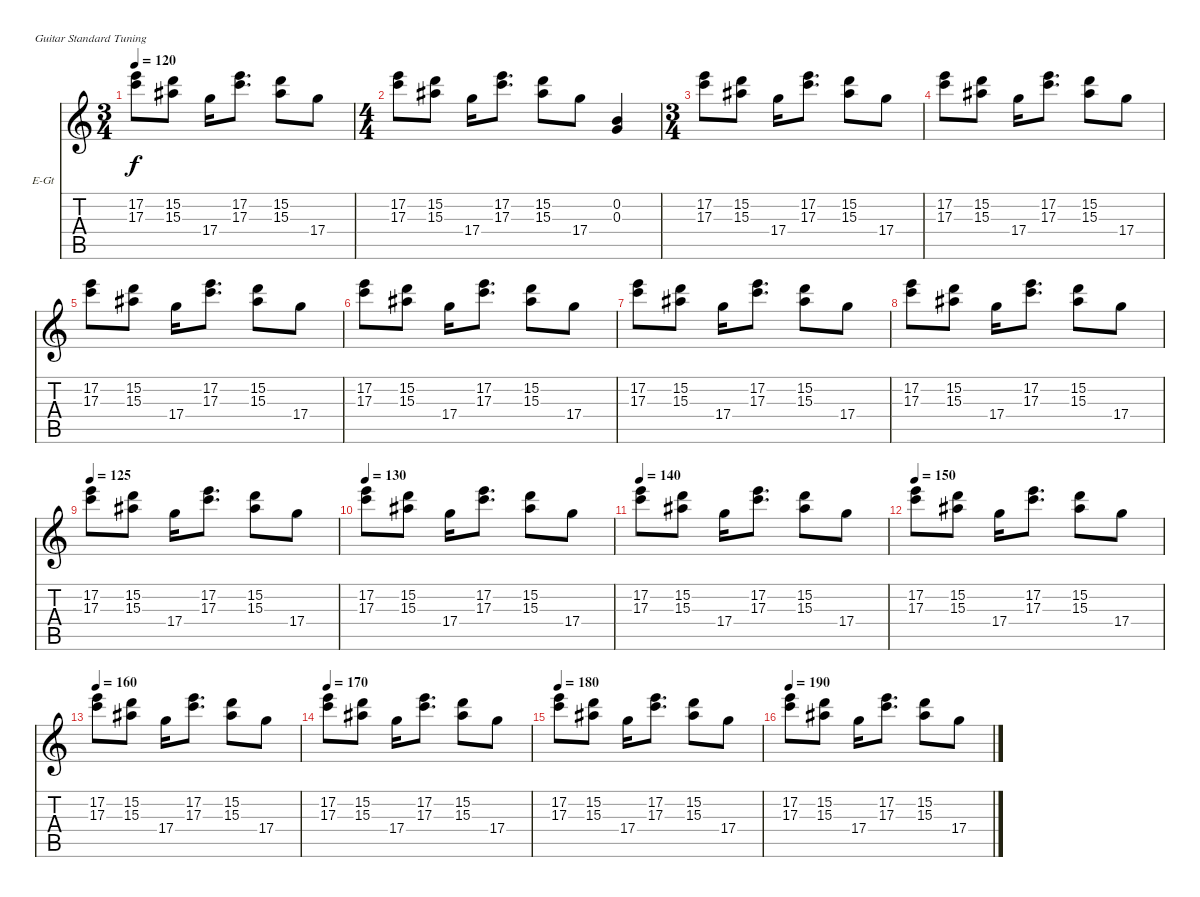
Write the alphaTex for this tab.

\defaultSystemsLayout 4
\bracketExtendMode nobrackets
\firstSystemTrackNameOrientation horizontal
\otherSystemsTrackNameOrientation horizontal
\track ("Mike McCready (Drive)" "E-Gt") {instrument overdrivenguitar}
\staff {score tabs}
\tuning (E4 B3 G3 D3 A2 E2)
\ts (3 4)
\tempo 120
\clef g2
\ks c
(17.2 17.3).8{dy f} (15.2 15.3).8 17.4.16 (17.2 17.3).8{d} (15.2 15.3).8 17.4.8 |
\ts (4 4)
(17.2 17.3).8 (15.2 15.3).8 17.4.16 (17.2 17.3).8{d} (15.2 15.3).8 17.4.8 (0.2 0.3).4 |
\ts (3 4)
(17.2 17.3).8 (15.2 15.3).8 17.4.16 (17.2 17.3).8{d} (15.2 15.3).8 17.4.8 |
(17.2 17.3).8 (15.2 15.3).8 17.4.16 (17.2 17.3).8{d} (15.2 15.3).8 17.4.8 |
(17.2 17.3).8 (15.2 15.3).8 17.4.16 (17.2 17.3).8{d} (15.2 15.3).8 17.4.8 |
(17.2 17.3).8 (15.2 15.3).8 17.4.16 (17.2 17.3).8{d} (15.2 15.3).8 17.4.8 |
(17.2 17.3).8 (15.2 15.3).8 17.4.16 (17.2 17.3).8{d} (15.2 15.3).8 17.4.8 |
(17.2 17.3).8 (15.2 15.3).8 17.4.16 (17.2 17.3).8{d} (15.2 15.3).8 17.4.8 |
\tempo 125
(17.2 17.3).8 (15.2 15.3).8 17.4.16 (17.2 17.3).8{d} (15.2 15.3).8 17.4.8 |
\tempo 130
(17.2 17.3).8 (15.2 15.3).8 17.4.16 (17.2 17.3).8{d} (15.2 15.3).8 17.4.8 |
\tempo 140
(17.2 17.3).8 (15.2 15.3).8 17.4.16 (17.2 17.3).8{d} (15.2 15.3).8 17.4.8 |
\tempo 150
(17.2 17.3).8 (15.2 15.3).8 17.4.16 (17.2 17.3).8{d} (15.2 15.3).8 17.4.8 |
\tempo 160
(17.2 17.3).8 (15.2 15.3).8 17.4.16 (17.2 17.3).8{d} (15.2 15.3).8 17.4.8 |
\tempo 170
(17.2 17.3).8 (15.2 15.3).8 17.4.16 (17.2 17.3).8{d} (15.2 15.3).8 17.4.8 |
\tempo 180
(17.2 17.3).8 (15.2 15.3).8 17.4.16 (17.2 17.3).8{d} (15.2 15.3).8 17.4.8 |
\tempo 190
(17.2 17.3).8 (15.2 15.3).8 17.4.16 (17.2 17.3).8{d} (15.2 15.3).8 17.4.8
